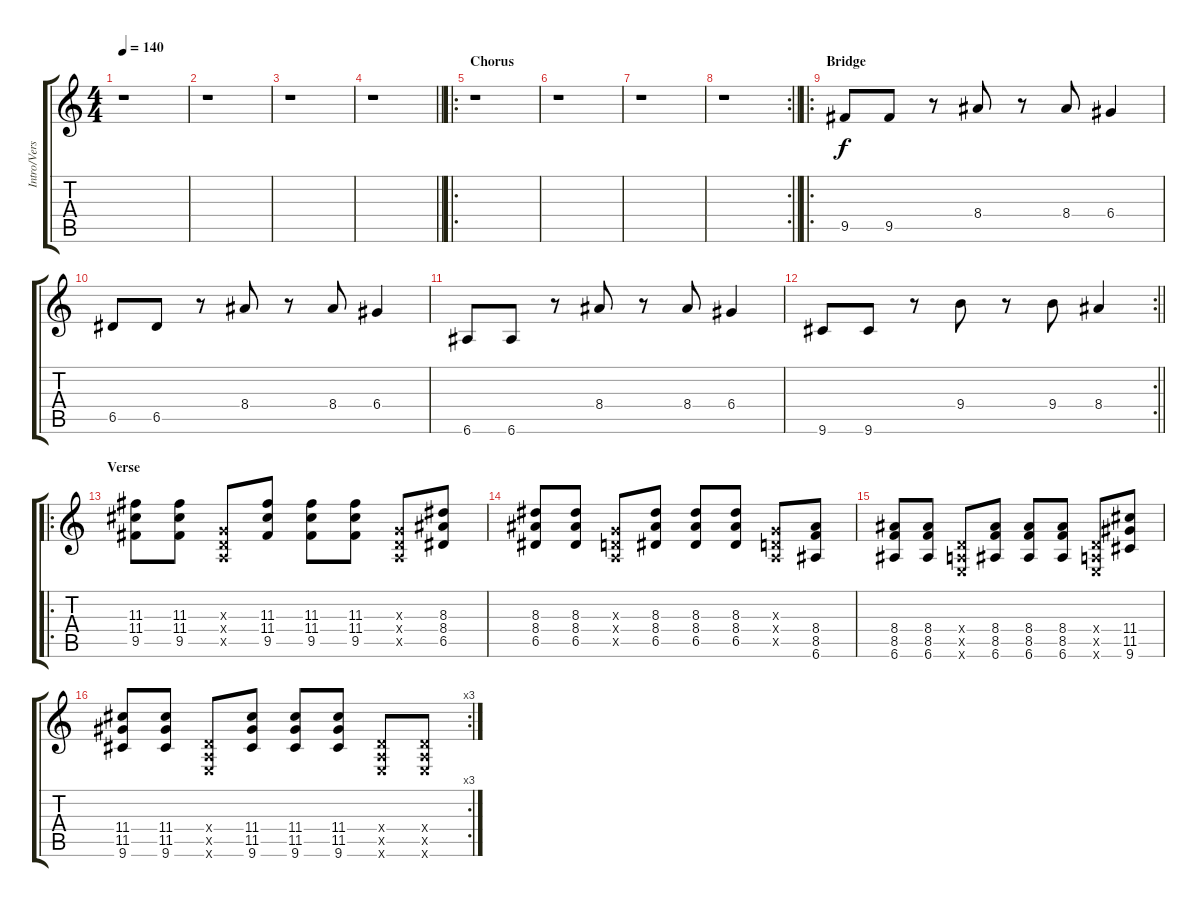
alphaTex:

\track ("Intro/Verse/Bridge Guitar" "Intro/Vers") {instrument acousticguitarsteel}
\staff {score tabs}
\tuning (E4 B3 G3 D3 A2 E2) {hide}
\ts (4 4)
\tempo 140
\clef g2
\ks c
r.1{dy f} |
r.1 |
r.1 |
\barLineRight lightlight
r.1 |
\ro
\section ("" "Chorus")
r.1 |
r.1 |
r.1 |
\rc 2
\barLineRight lightlight
r.1 |
\ro
\section ("" "Bridge")
9.5.8 9.5.8 r.8 8.4.8 r.8 8.4.8 6.4.4 |
6.5.8 6.5.8 r.8 8.4.8 r.8 8.4.8 6.4.4 |
6.6.8 6.6.8 r.8 8.4.8 r.8 8.4.8 6.4.4 |
\rc 2
\barLineRight lightlight
9.6.8 9.6.8 r.8 9.4.8 r.8 9.4.8 8.4.4 |
\ro
\section ("" "Verse")
(11.3 11.4 9.5).8 (11.3 11.4 9.5).8 (0.3{x} 0.4{x} 0.5{x}).8 (11.3 11.4 9.5).8 (11.3 11.4 9.5).8 (11.3 11.4 9.5).8 (0.3{x} 0.4{x} 0.5{x}).8 (8.3 8.4 6.5).8 |
(8.3 8.4 6.5).8 (8.3 8.4 6.5).8 (0.3{x} 0.4{x} 0.5{x}).8 (8.3 8.4 6.5).8 (8.3 8.4 6.5).8 (8.3 8.4 6.5).8 (0.3{x} 0.4{x} 0.5{x}).8 (8.4 8.5 6.6).8 |
(8.4 8.5 6.6).8 (8.4 8.5 6.6).8 (0.4{x} 0.5{x} 0.6{x}).8 (8.4 8.5 6.6).8 (8.4 8.5 6.6).8 (8.4 8.5 6.6).8 (0.4{x} 0.5{x} 0.6{x}).8 (11.4 11.5 9.6).8 |
\rc 3
(11.4 11.5 9.6).8 (11.4 11.5 9.6).8 (0.4{x} 0.5{x} 0.6{x}).8 (11.4 11.5 9.6).8 (11.4 11.5 9.6).8 (11.4 11.5 9.6).8 (0.4{x} 0.5{x} 0.6{x}).8 (0.4{x} 0.5{x} 0.6{x}).8
